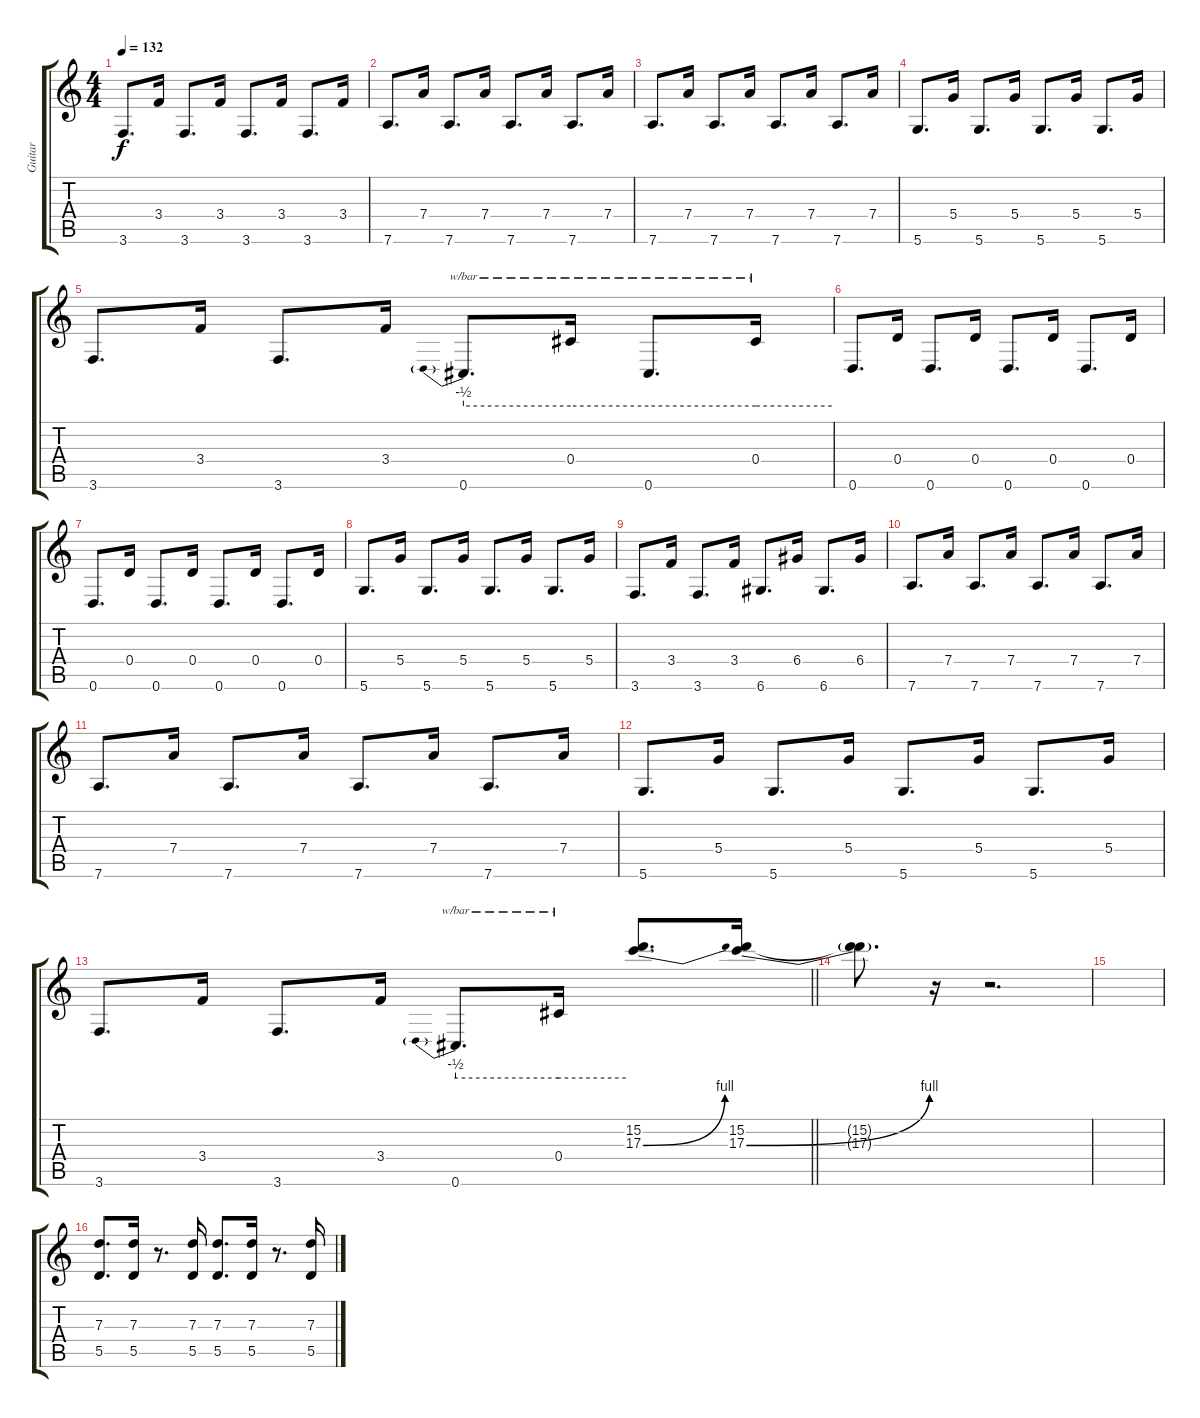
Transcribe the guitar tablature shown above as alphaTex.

\track ("Guitar" "Guitar") {instrument distortionguitar}
\staff {score tabs}
\tuning (E4 B3 G3 D3 A2 D2) {hide}
\ts (4 4)
\tempo 132
\clef g2
\ks c
3.6.8{d dy f} 3.4.16 3.6.8{d} 3.4.16 3.6.8{d} 3.4.16 3.6.8{d} 3.4.16 |
7.6.8{d} 7.4.16 7.6.8{d} 7.4.16 7.6.8{d} 7.4.16 7.6.8{d} 7.4.16 |
7.6.8{d} 7.4.16 7.6.8{d} 7.4.16 7.6.8{d} 7.4.16 7.6.8{d} 7.4.16 |
5.6.8{d} 5.4.16 5.6.8{d} 5.4.16 5.6.8{d} 5.4.16 5.6.8{d} 5.4.16 |
3.6.8{d} 3.4.16 3.6.8{d} 3.4.16 0.6.8{d tbe (predive default 0 -2 60 -2)} 0.4.16{tbe (hold default 0 -2 60 -2)} 0.6.8{d tbe (hold default 0 -2 60 -2)} 0.4.16{tbe (hold default 0 -2 60 -2)} |
0.6.8{d} 0.4.16 0.6.8{d} 0.4.16 0.6.8{d} 0.4.16 0.6.8{d} 0.4.16 |
0.6.8{d} 0.4.16 0.6.8{d} 0.4.16 0.6.8{d} 0.4.16 0.6.8{d} 0.4.16 |
5.6.8{d} 5.4.16 5.6.8{d} 5.4.16 5.6.8{d} 5.4.16 5.6.8{d} 5.4.16 |
3.6.8{d} 3.4.16 3.6.8{d} 3.4.16 6.6.8{d} 6.4.16 6.6.8{d} 6.4.16 |
7.6.8{d} 7.4.16 7.6.8{d} 7.4.16 7.6.8{d} 7.4.16 7.6.8{d} 7.4.16 |
7.6.8{d} 7.4.16 7.6.8{d} 7.4.16 7.6.8{d} 7.4.16 7.6.8{d} 7.4.16 |
5.6.8{d} 5.4.16 5.6.8{d} 5.4.16 5.6.8{d} 5.4.16 5.6.8{d} 5.4.16 |
\barLineRight lightlight
3.6.8{d} 3.4.16 3.6.8{d} 3.4.16 0.6.8{d tbe (predive default 0 -2 60 -2)} 0.4.16{tbe (hold default 0 -2 60 -2)} (15.2 17.3{be (bend 0 0 60 4)}).8{d beam Up} (15.2 17.3{be (bend 0 0 60 4)}).16{beam Up} |
(15.2{t} 17.3{t}).8{d} r.16{volume 4} r.2{d} |
|
(7.3 5.5).8{d volume 10} (7.3 5.5).16 r.8{d} (7.3 5.5).16 (7.3 5.5).8{d} (7.3 5.5).16 r.8{d} (7.3 5.5).16
